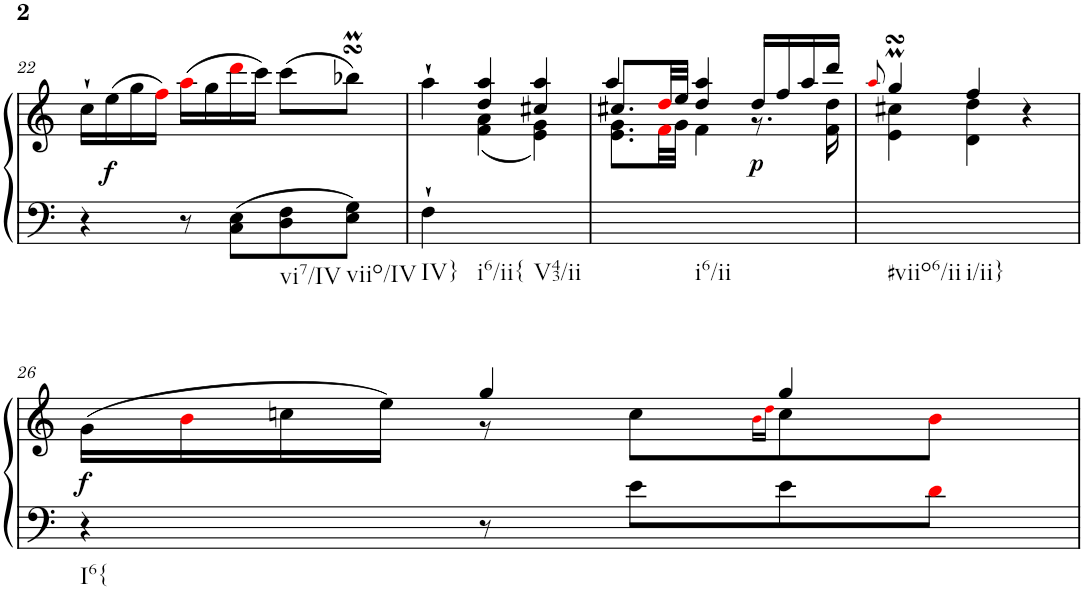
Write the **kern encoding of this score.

**kern	**kern	**dynam
*part1	*part1	*part1
*staff2	*staff1	*staff1/2
*I"Harpsichord	*	*
*I'Hch.	*	*
!!LO:PB:g=z
*clefF4	*clefG2	*
*k[]	*k[]	*
*M3/4	*M3/4	*
=22	=22	=22
4r	16cc`\LL	.
!	!	!LO:DY:b
.	(>16ee\	f
.	16gg\	.
.	16ffi\JJ)	.
8r	(>16aai\LL	.
.	16gg\	.
8C\ 8E\L	16dddi\	.
.	16ccc\JJ)	.
!LO:TX:b:t=vi7/IV	!	!
8D\ 8F\	(>8ccc\L	.
!LO:TX:b:t=viio/IV	!	!
8E\ 8G\J	8bb-XsSSsM\J)	.
=23	=23	=23
*	*^	*
!LO:TX:b:t=IV}	!	!	!
4F`\	4aa`\	4ryy	.
!LO:TX:b:t=i6/ii{	!	!	!
!LO:TX:b:t=V43/ii	!	!	!
2ryy	4dd/ 4aa/	(<4f\ 4a\	.
.	4cc#X/ 4aa/	4e\ 4g\)	.
=24	=24	=24	=24
*	*	*^	*
!LO:TX:b:t=i6/ii	!	!	!	!
2.ryy	4aa/	8.e\ 8.g\L	8.cc#X/L	.
.	.	32fi\LL	32ddi/LL	.
.	.	32g\JJJ	32ee/JJJ	.
.	4dd/ 4aa/	4f\	2ryy	.
!	!	!	!	!LO:DY:b
.	16dd/LL	8.r	.	p
.	16ff/	.	.	.
.	16aa/	.	.	.
.	16ddd/JJ	16f\ 16dd\	.	.
*	*v	*v	*v	*
=25	=25	=25
.	8qaai/	.
*	*^	*
!LO:TX:b:t=#viio6/ii	!	!	!
!LO:TX:b:t=i/ii}	!	!	!
2.ryy	4ggMsSSS/	4e\ 4cc#X\	.
.	4ff/	4d\ 4dd\	.
.	4r	4ryy	.
!!LO:LB:g=z	!!
=26	=26	=26	=26
!LO:TX:b:t=I6{	!	!	!
!	!	!	!LO:DY:b
4r	(>16g\LL	4ryy	f
.	16bi\	.	.
.	16ccn\	.	.
.	16ee\JJ)	.	.
8r	4gg/	8r	.
8e\L	.	8cc\L	.
.	.	16qbi\LL	.
.	.	16qddi\JJ	.
8e\	4gg/	8cc\	.
8di\J	.	8bi\J	.
*	*v	*v	*
=	=	=
*-	*-	*-
